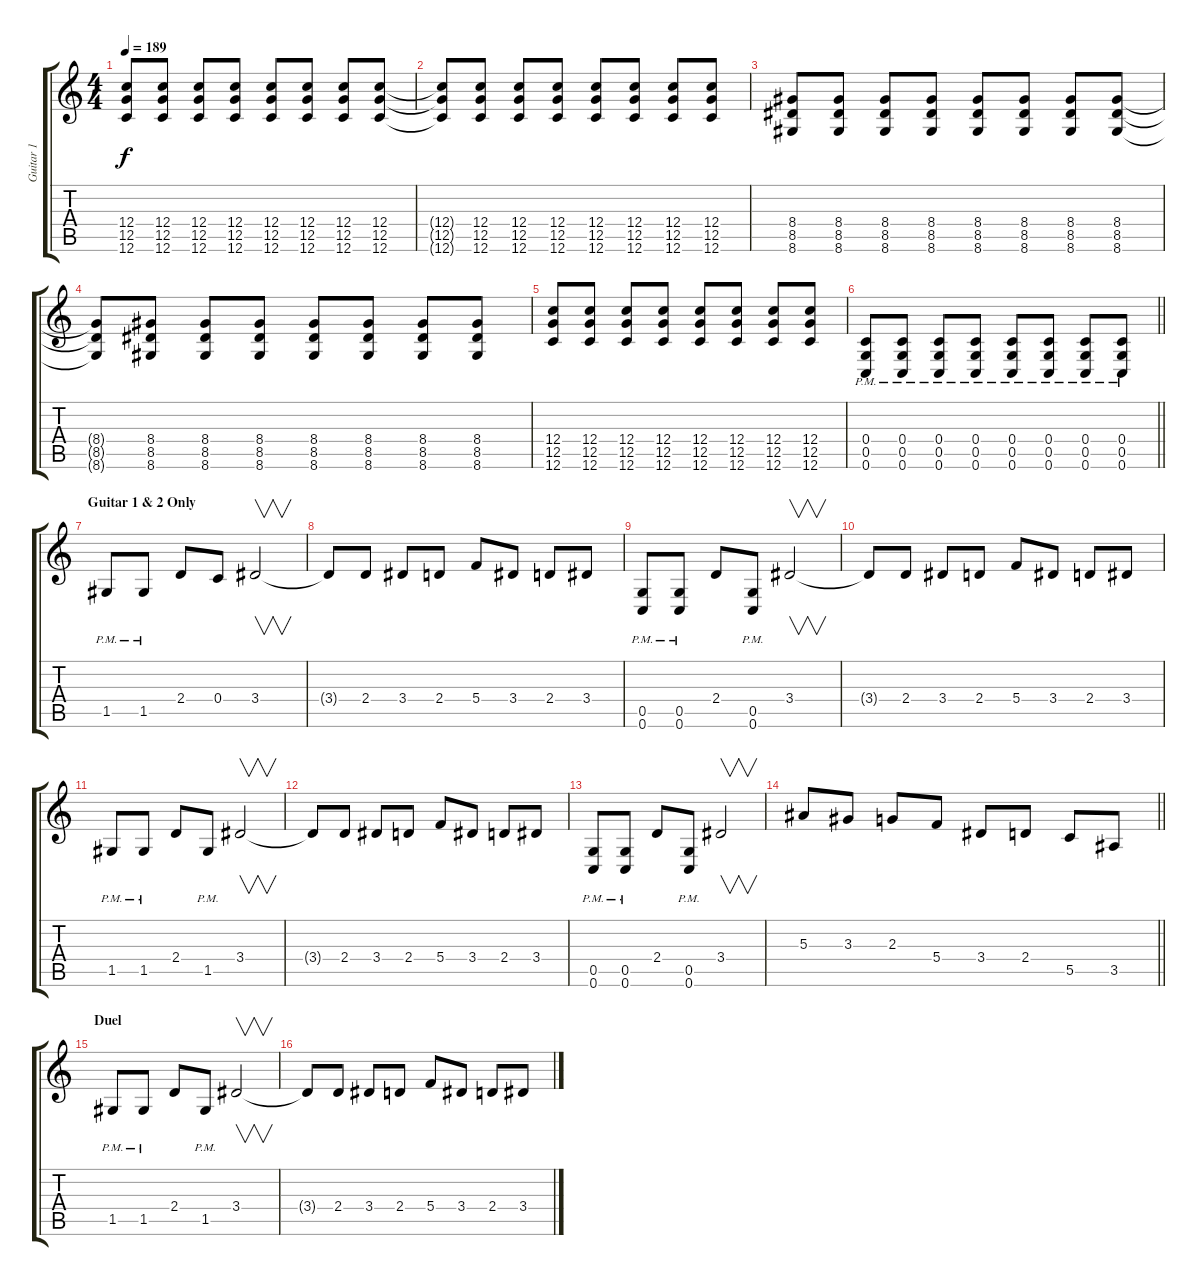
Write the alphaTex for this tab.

\track ("Guitar 1" "Guitar 1") {instrument distortionguitar}
\staff {score tabs}
\tuning (D4 A3 F3 C3 G2 C2) {hide}
\ts (4 4)
\tempo 189
\clef g2
\ks c
(12.4 12.5 12.6).8{dy f} (12.4 12.5 12.6).8 (12.4 12.5 12.6).8 (12.4 12.5 12.6).8 (12.4 12.5 12.6).8 (12.4 12.5 12.6).8 (12.4 12.5 12.6).8 (12.4 12.5 12.6).8 |
(12.4{t} 12.5{t} 12.6{t}).8 (12.4 12.5 12.6).8 (12.4 12.5 12.6).8 (12.4 12.5 12.6).8 (12.4 12.5 12.6).8 (12.4 12.5 12.6).8 (12.4 12.5 12.6).8 (12.4 12.5 12.6).8 |
(8.4 8.5 8.6).8 (8.4 8.5 8.6).8 (8.4 8.5 8.6).8 (8.4 8.5 8.6).8 (8.4 8.5 8.6).8 (8.4 8.5 8.6).8 (8.4 8.5 8.6).8 (8.4 8.5 8.6).8 |
(8.4{t} 8.5{t} 8.6{t}).8 (8.4 8.5 8.6).8 (8.4 8.5 8.6).8 (8.4 8.5 8.6).8 (8.4 8.5 8.6).8 (8.4 8.5 8.6).8 (8.4 8.5 8.6).8 (8.4 8.5 8.6).8 |
(12.4 12.5 12.6).8 (12.4 12.5 12.6).8 (12.4 12.5 12.6).8 (12.4 12.5 12.6).8 (12.4 12.5 12.6).8 (12.4 12.5 12.6).8 (12.4 12.5 12.6).8 (12.4 12.5 12.6).8 |
\barLineRight lightlight
(0.4{pm} 0.5{pm} 0.6{pm}).8 (0.4{pm} 0.5{pm} 0.6{pm}).8 (0.4{pm} 0.5{pm} 0.6{pm}).8 (0.4{pm} 0.5{pm} 0.6{pm}).8 (0.4{pm} 0.5{pm} 0.6{pm}).8 (0.4{pm} 0.5{pm} 0.6{pm}).8 (0.4{pm} 0.5{pm} 0.6{pm}).8 (0.4{pm} 0.5{pm} 0.6{pm}).8 |
\section ("" "Guitar 1 & 2 Only")
1.5{pm}.8 1.5{pm}.8 2.4.8 0.4.8 3.4.2{v} |
3.4{t}.8 2.4.8 3.4.8 2.4.8 5.4.8 3.4.8 2.4.8 3.4.8 |
(0.5{pm} 0.6).8 (0.5{pm} 0.6).8 2.4.8 (0.5{pm} 0.6).8 3.4.2{v} |
3.4{t}.8 2.4.8 3.4.8 2.4.8 5.4.8 3.4.8 2.4.8 3.4.8 |
1.5{pm}.8 1.5{pm}.8 2.4.8 1.5{pm}.8 3.4.2{v} |
3.4{t}.8 2.4.8 3.4.8 2.4.8 5.4.8 3.4.8 2.4.8 3.4.8 |
(0.5{pm} 0.6).8 (0.5{pm} 0.6).8 2.4.8 (0.5{pm} 0.6).8 3.4.2{v} |
\barLineRight lightlight
5.3.8 3.3.8 2.3.8 5.4.8 3.4.8 2.4.8 5.5.8 3.5.8 |
\section ("" "Duel")
1.5{pm}.8 1.5{pm}.8 2.4.8 1.5{pm}.8 3.4.2{v} |
3.4{t}.8 2.4.8 3.4.8 2.4.8 5.4.8 3.4.8 2.4.8 3.4.8
